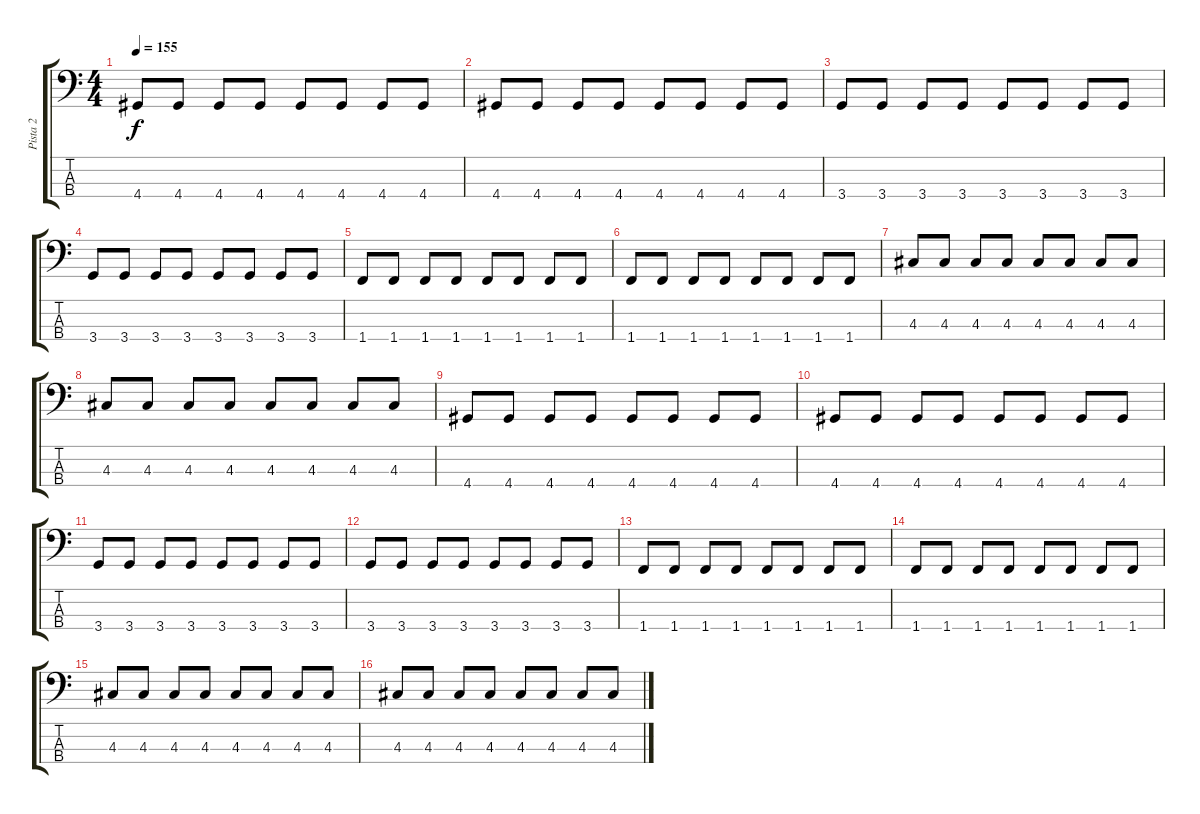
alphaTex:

\track ("Pista 2" "Pista 2") {instrument slapbass2}
\staff {score tabs}
\tuning (G2 D2 A1 E1) {hide}
\ts (4 4)
\tempo 155
\clef f4
\ks c
4.4.8{dy f} 4.4.8 4.4.8 4.4.8 4.4.8 4.4.8 4.4.8 4.4.8 |
4.4.8 4.4.8 4.4.8 4.4.8 4.4.8 4.4.8 4.4.8 4.4.8 |
3.4.8 3.4.8 3.4.8 3.4.8 3.4.8 3.4.8 3.4.8 3.4.8 |
3.4.8 3.4.8 3.4.8 3.4.8 3.4.8 3.4.8 3.4.8 3.4.8 |
1.4.8 1.4.8 1.4.8 1.4.8 1.4.8 1.4.8 1.4.8 1.4.8 |
1.4.8 1.4.8 1.4.8 1.4.8 1.4.8 1.4.8 1.4.8 1.4.8 |
4.3.8 4.3.8 4.3.8 4.3.8 4.3.8 4.3.8 4.3.8 4.3.8 |
4.3.8 4.3.8 4.3.8 4.3.8 4.3.8 4.3.8 4.3.8 4.3.8 |
4.4.8 4.4.8 4.4.8 4.4.8 4.4.8 4.4.8 4.4.8 4.4.8 |
4.4.8 4.4.8 4.4.8 4.4.8 4.4.8 4.4.8 4.4.8 4.4.8 |
3.4.8 3.4.8 3.4.8 3.4.8 3.4.8 3.4.8 3.4.8 3.4.8 |
3.4.8 3.4.8 3.4.8 3.4.8 3.4.8 3.4.8 3.4.8 3.4.8 |
1.4.8 1.4.8 1.4.8 1.4.8 1.4.8 1.4.8 1.4.8 1.4.8 |
1.4.8 1.4.8 1.4.8 1.4.8 1.4.8 1.4.8 1.4.8 1.4.8 |
4.3.8 4.3.8 4.3.8 4.3.8 4.3.8 4.3.8 4.3.8 4.3.8 |
4.3.8 4.3.8 4.3.8 4.3.8 4.3.8 4.3.8 4.3.8 4.3.8
